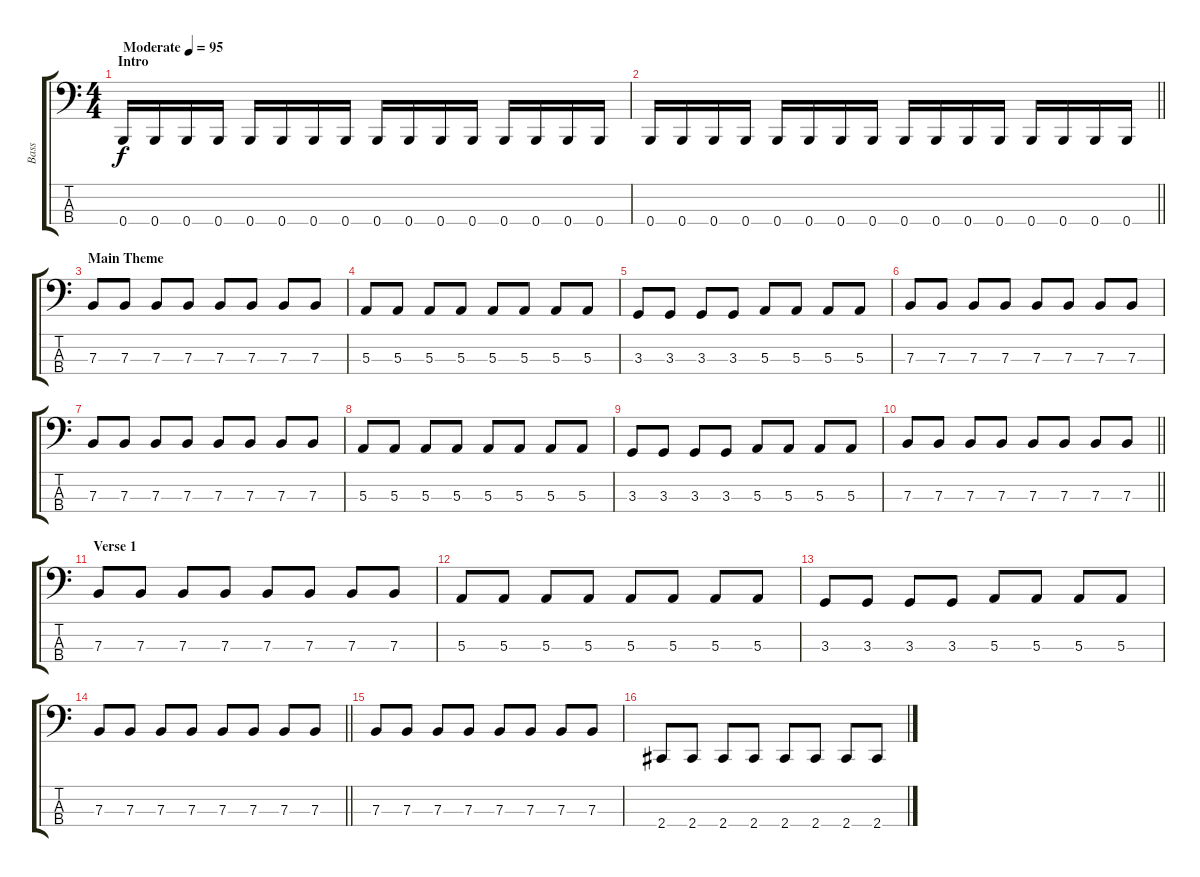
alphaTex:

\track ("Bass" "Bass") {instrument electricbassfinger}
\staff {score tabs}
\tuning (D2 A1 E1 B0) {hide}
\ts (4 4)
\section ("" "Intro")
\tempo (95 "Moderate")
\clef f4
\ks c
0.4.16{dy f instrument electricbassfinger} 0.4.16 0.4.16 0.4.16 0.4.16 0.4.16 0.4.16 0.4.16 0.4.16 0.4.16 0.4.16 0.4.16 0.4.16 0.4.16 0.4.16 0.4.16 |
\barLineRight lightlight
0.4.16 0.4.16 0.4.16 0.4.16 0.4.16 0.4.16 0.4.16 0.4.16 0.4.16 0.4.16 0.4.16 0.4.16 0.4.16 0.4.16 0.4.16 0.4.16 |
\section ("" "Main Theme")
7.3.8 7.3.8 7.3.8 7.3.8 7.3.8 7.3.8 7.3.8 7.3.8 |
5.3.8 5.3.8 5.3.8 5.3.8 5.3.8 5.3.8 5.3.8 5.3.8 |
3.3.8 3.3.8 3.3.8 3.3.8 5.3.8 5.3.8 5.3.8 5.3.8 |
7.3.8 7.3.8 7.3.8 7.3.8 7.3.8 7.3.8 7.3.8 7.3.8 |
7.3.8 7.3.8 7.3.8 7.3.8 7.3.8 7.3.8 7.3.8 7.3.8 |
5.3.8 5.3.8 5.3.8 5.3.8 5.3.8 5.3.8 5.3.8 5.3.8 |
3.3.8 3.3.8 3.3.8 3.3.8 5.3.8 5.3.8 5.3.8 5.3.8 |
\barLineRight lightlight
7.3.8 7.3.8 7.3.8 7.3.8 7.3.8 7.3.8 7.3.8 7.3.8 |
\section ("" "Verse 1")
7.3.8 7.3.8 7.3.8 7.3.8 7.3.8 7.3.8 7.3.8 7.3.8 |
5.3.8 5.3.8 5.3.8 5.3.8 5.3.8 5.3.8 5.3.8 5.3.8 |
3.3.8 3.3.8 3.3.8 3.3.8 5.3.8 5.3.8 5.3.8 5.3.8 |
\barLineRight lightlight
7.3.8 7.3.8 7.3.8 7.3.8 7.3.8 7.3.8 7.3.8 7.3.8 |
7.3.8 7.3.8 7.3.8 7.3.8 7.3.8 7.3.8 7.3.8 7.3.8 |
2.4.8 2.4.8 2.4.8 2.4.8 2.4.8 2.4.8 2.4.8 2.4.8
